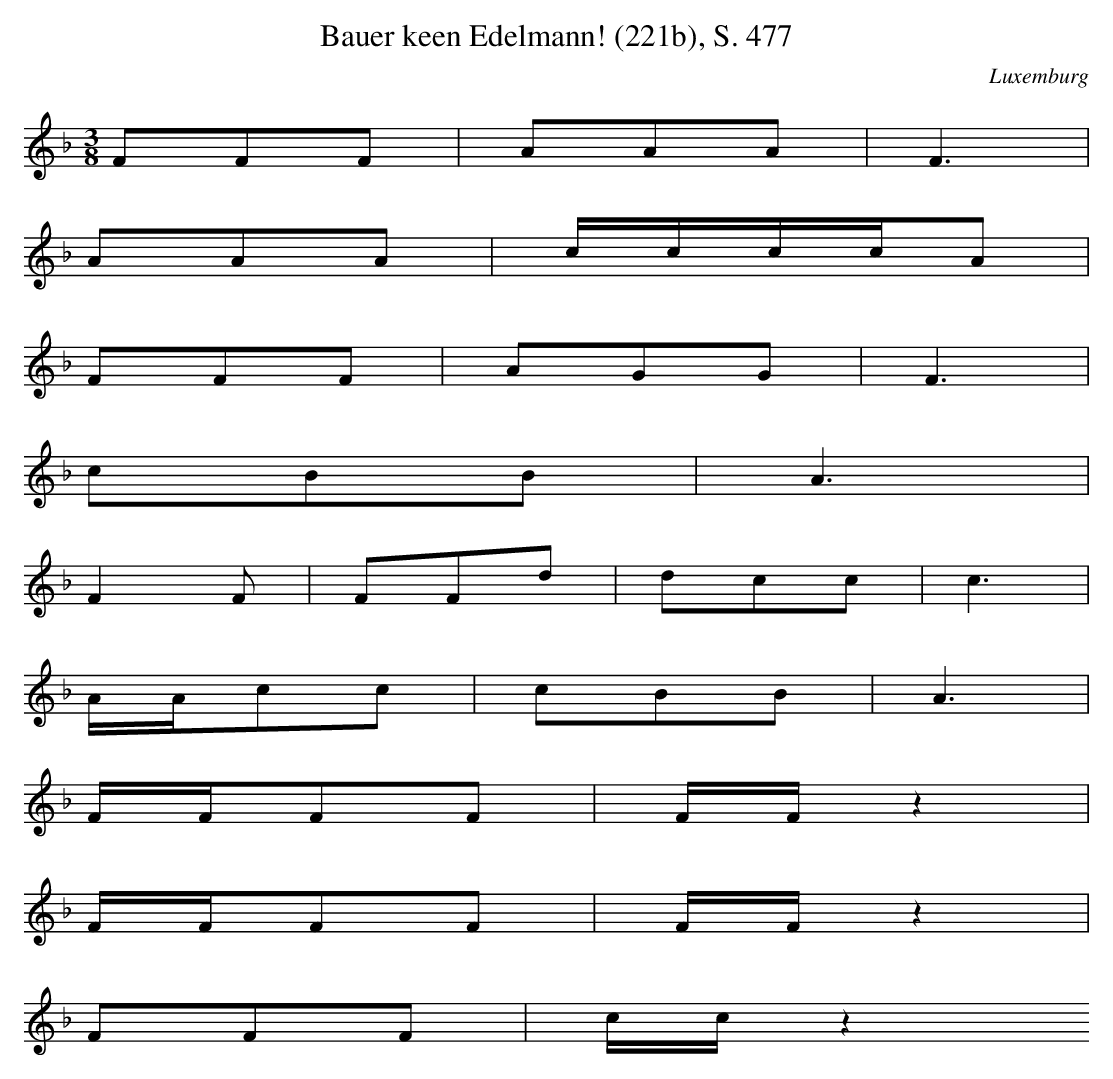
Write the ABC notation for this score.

X:1
T: Bauer keen Edelmann! (221b), S. 477
O: Luxemburg
M: 3/8
L: 1/16
K: F
F2F2F2 | A2A2A2 | F6 |
A2A2A2 | ccccA2 |
F2F2F2 | A2G2G2 | F6 |
c2B2B2 | A6 |
F4F2 | F2F2d2 | d2c2c2 | c6 |
AAc2c2 | c2B2B2 | A6 |
FFF2F2 | FFz4 |
FFF2F2 | FFz4 |
F2F2F2 | ccz4
